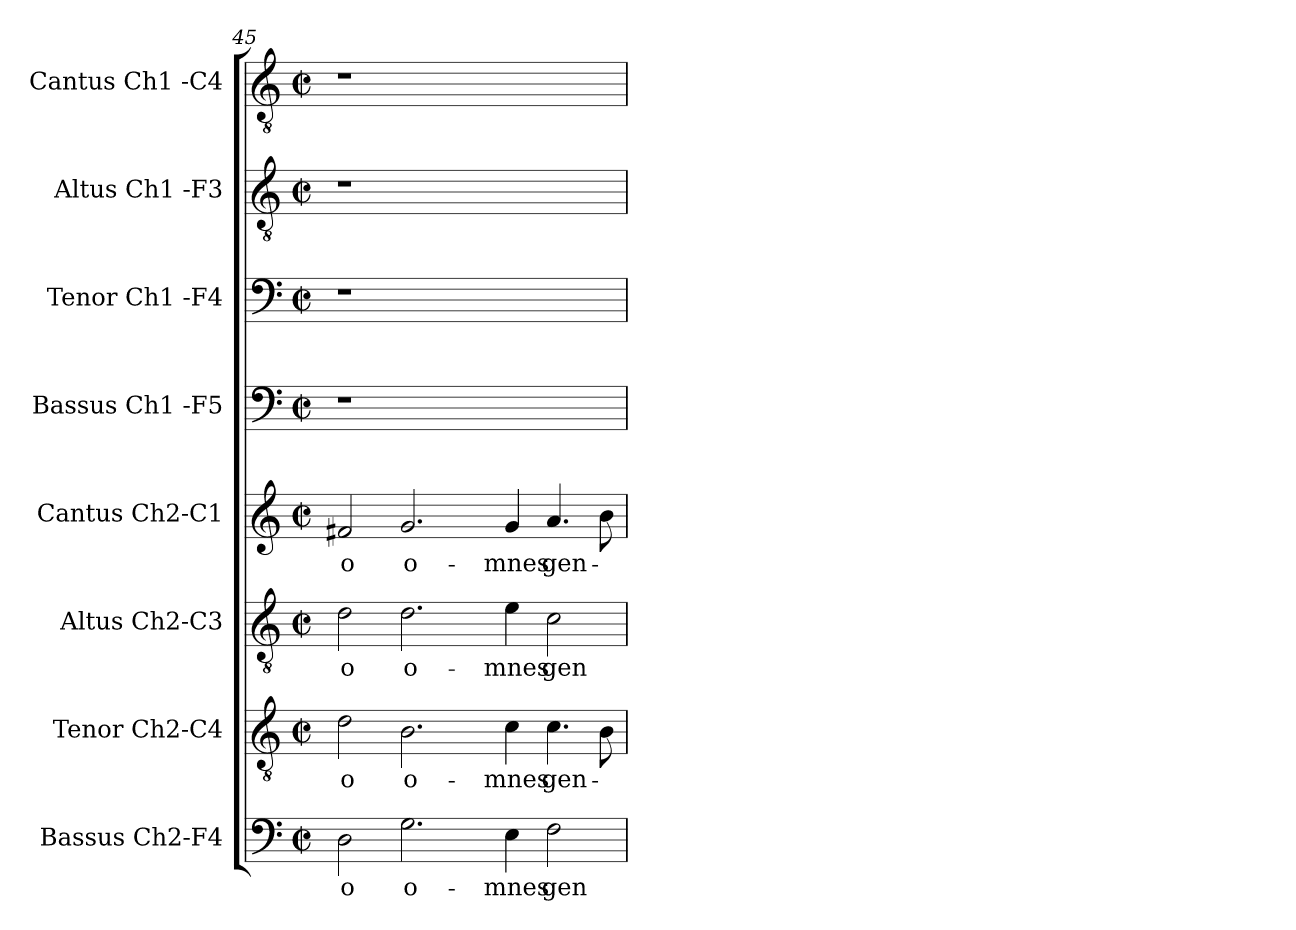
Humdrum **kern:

**kern	**text	**kern	**text	**kern	**text	**kern	**text	**kern	**kern	**kern	**kern
*part8	*part8	*part7	*part7	*part6	*part6	*part5	*part5	*part4	*part3	*part2	*part1
*staff8	*staff8	*staff7	*staff7	*staff6	*staff6	*staff5	*staff5	*staff4	*staff3	*staff2	*staff1
*I"Bassus Ch2-F4	*	*I"Tenor Ch2-C4	*	*I"Altus Ch2-C3	*	*I"Cantus Ch2-C1	*	*I"Bassus Ch1 -F5	*I"Tenor Ch1 -F4	*I"Altus Ch1 -F3	*I"Cantus Ch1 -C4
*I'B2	*	*I'T2	*	*I'A2	*	*I'C2	*	*I'B1	*I'T1	*I'A1	*I'C1
*clefF4	*	*clefGv2	*	*clefGv2	*	*clefG2	*	*clefF4	*clefF4	*clefGv2	*clefGv2
*k[]	*	*k[]	*	*k[]	*	*k[]	*	*k[]	*k[]	*k[]	*k[]
*M2/2	*	*M2/2	*	*M2/2	*	*M2/2	*	*M2/2	*M2/2	*M2/2	*M2/2
*met(c|)	*	*met(c|)	*	*met(c|)	*	*met(c|)	*	*met(c|)	*met(c|)	*met(c|)	*met(c|)
=45	=45	=45	=45	=45	=45	=45	=45	=45	=45	=45	=45
!	!LO:LY:b	!	!LO:LY:b	!	!LO:LY:b	!	!LO:LY:b	!	!	!	!
2D\	-o	2d\	-o	2d\	-o	2f#X/	-o	1r	1r	1r	1r
!	!LO:LY:b	!	!LO:LY:b	!	!LO:LY:b	!	!LO:LY:b	!	!	!	!
2.G\	o-	2.B\	o-	2.d\	o-	2.g/	o-	.	.	.	.
.	.	.	.	.	.	.	.	1ryy	1ryy	1ryy	1ryy
!	!LO:LY:b	!	!LO:LY:b	!	!LO:LY:b	!	!LO:LY:b	!	!	!	!
4E\	-mnes	4c\	-mnes	4e\	-mnes	4g/	-mnes	.	.	.	.
!	!LO:LY:b	!	!LO:LY:b	!	!LO:LY:b	!	!LO:LY:b	!	!	!	!
2F\	gen-	4.c\	gen-	2c\	gen-	4.a/	gen-	.	.	.	.
.	.	8B\	.	.	.	8b\	.	.	.	.	.
=	=	=	=	=	=	=	=	=	=	=	=
*-	*-	*-	*-	*-	*-	*-	*-	*-	*-	*-	*-
